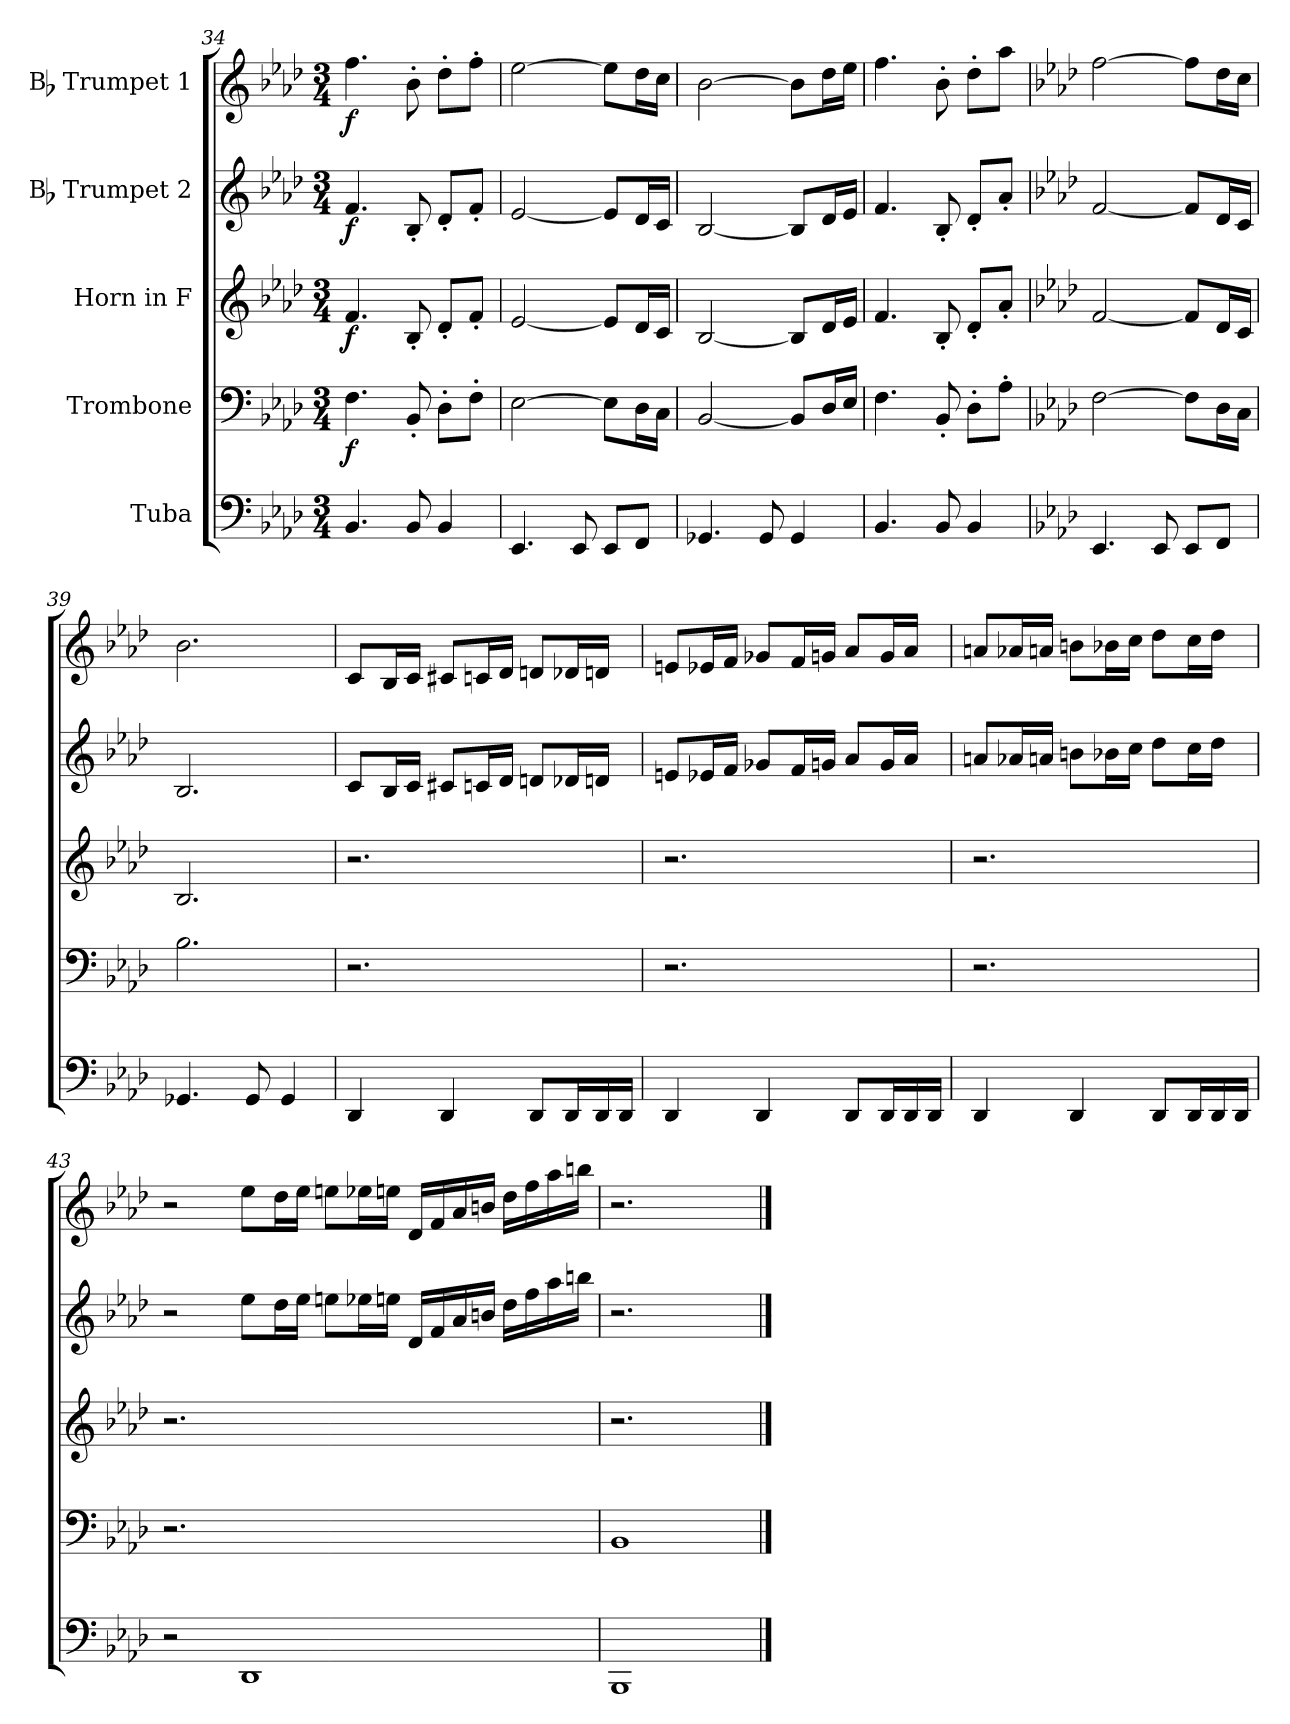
**kern	**kern	**dynam	**kern	**dynam	**kern	**dynam	**kern	**dynam
*part5	*part4	*part4	*part3	*part3	*part2	*part2	*part1	*part1
*staff5	*staff4	*staff4	*staff3	*staff3	*staff2	*staff2	*staff1	*staff1
*I"Tuba	*I"Trombone	*	*I"Horn in F	*	*I"Bb Trumpet 2	*	*I"Bb Trumpet 1	*
*clefF4	*clefF4	*	*clefG2	*	*clefG2	*	*clefG2	*
*k[b-e-a-d-]	*k[b-e-a-d-]	*	*k[b-e-a-d-]	*	*k[b-e-a-d-]	*	*k[b-e-a-d-]	*
*M3/4	*M3/4	*	*M3/4	*	*M3/4	*	*M3/4	*
=34	=34	=34	=34	=34	=34	=34	=34	=34
!	!	!LO:DY:b	!	!LO:DY:b	!	!LO:DY:b	!	!LO:DY:b
4.BB-/	4.F\	f	4.f/	f	4.f/	f	4.ff\	f
8BB-/	8BB-'/	.	8B-'/	.	8B-'/	.	8b-'\	.
4BB-/	8D-'\L	.	8d-'/L	.	8d-'/L	.	8dd-'\L	.
.	8F'\J	.	8f'/J	.	8f'/J	.	8ff'\J	.
=35	=35	=35	=35	=35	=35	=35	=35	=35
4.EE-/	[2E-\	.	[2e-/	.	[2e-/	.	[2ee-\	.
8EE-/	.	.	.	.	.	.	.	.
8EE-/L	8E-\L]	.	8e-/L]	.	8e-/L]	.	8ee-\L]	.
8FF/J	16D-\L	.	16d-/L	.	16d-/L	.	16dd-\L	.
.	16C\JJ	.	16c/JJ	.	16c/JJ	.	16cc\JJ	.
=36	=36	=36	=36	=36	=36	=36	=36	=36
4.GG-X/	[2BB-/	.	[2B-/	.	[2B-/	.	[2b-\	.
8GG-/	.	.	.	.	.	.	.	.
4GG-/	8BB-/L]	.	8B-/L]	.	8B-/L]	.	8b-\L]	.
.	16D-/L	.	16d-/L	.	16d-/L	.	16dd-\L	.
.	16E-/JJ	.	16e-/JJ	.	16e-/JJ	.	16ee-\JJ	.
=37	=37	=37	=37	=37	=37	=37	=37	=37
4.BB-/	4.F\	.	4.f/	.	4.f/	.	4.ff\	.
8BB-/	8BB-'/	.	8B-'/	.	8B-'/	.	8b-'\	.
4BB-/	8D-'\L	.	8d-'/L	.	8d-'/L	.	8dd-'\L	.
.	8A-'\J	.	8a-'/J	.	8a-'/J	.	8aa-\J	.
!!LO:PB:g=z
=38	=38	=38	=38	=38	=38	=38	=38	=38
*k[b-e-a-d-]	*k[b-e-a-d-]	*	*k[b-e-a-d-]	*	*k[b-e-a-d-]	*	*k[b-e-a-d-]	*
4.EE-/	[2F\	.	[2f/	.	[2f/	.	[2ff\	.
8EE-/	.	.	.	.	.	.	.	.
8EE-/L	8F\L]	.	8f/L]	.	8f/L]	.	8ff\L]	.
8FF/J	16D-\L	.	16d-/L	.	16d-/L	.	16dd-\L	.
.	16C\JJ	.	16c/JJ	.	16c/JJ	.	16cc\JJ	.
=39	=39	=39	=39	=39	=39	=39	=39	=39
4.GG-X/	2.B-\	.	2.B-/	.	2.B-/	.	2.b-\	.
8GG-/	.	.	.	.	.	.	.	.
4GG-/	.	.	.	.	.	.	.	.
=40	=40	=40	=40	=40	=40	=40	=40	=40
4DD-/	2.r	.	2.r	.	8c/L	.	8c/L	.
.	.	.	.	.	16B-/L	.	16B-/L	.
.	.	.	.	.	16c/JJ	.	16c/JJ	.
4DD-/	.	.	.	.	8c#X/L	.	8c#X/L	.
.	.	.	.	.	16cn/L	.	16cn/L	.
.	.	.	.	.	16d-/JJ	.	16d-/JJ	.
8DD-/L	.	.	.	.	8dn/L	.	8dn/L	.
16DD-/L	.	.	.	.	16d-X/L	.	16d-X/L	.
16DD-/	.	.	.	.	16dn/JJ	.	16dn/JJ	.
16DD-/JJ	16ryy	.	16ryy	.	16ryy	.	16ryy	.
=41	=41	=41	=41	=41	=41	=41	=41	=41
4DD-/	2.r	.	2.r	.	8en/L	.	8en/L	.
.	.	.	.	.	16e-X/L	.	16e-X/L	.
.	.	.	.	.	16f/JJ	.	16f/JJ	.
4DD-/	.	.	.	.	8g-X/L	.	8g-X/L	.
.	.	.	.	.	16f/L	.	16f/L	.
.	.	.	.	.	16gn/JJ	.	16gn/JJ	.
8DD-/L	.	.	.	.	8a-/L	.	8a-/L	.
16DD-/L	.	.	.	.	16g/L	.	16g/L	.
16DD-/	.	.	.	.	16a-/JJ	.	16a-/JJ	.
16DD-/JJ	16ryy	.	16ryy	.	16ryy	.	16ryy	.
!!LO:LB:g=z
=42	=42	=42	=42	=42	=42	=42	=42	=42
4DD-/	2.r	.	2.r	.	8an/L	.	8an/L	.
.	.	.	.	.	16a-X/L	.	16a-X/L	.
.	.	.	.	.	16an/JJ	.	16an/JJ	.
4DD-/	.	.	.	.	8bn\L	.	8bn\L	.
.	.	.	.	.	16b-X\L	.	16b-X\L	.
.	.	.	.	.	16cc\JJ	.	16cc\JJ	.
8DD-/L	.	.	.	.	8dd-\L	.	8dd-\L	.
16DD-/L	.	.	.	.	16cc\L	.	16cc\L	.
16DD-/	.	.	.	.	16dd-\JJ	.	16dd-\JJ	.
16DD-/JJ	16ryy	.	16ryy	.	16ryy	.	16ryy	.
=43	=43	=43	=43	=43	=43	=43	=43	=43
2r	2.r	.	2.r	.	2r	.	2r	.
1DD-	.	.	.	.	8ee-\L	.	8ee-\L	.
.	.	.	.	.	16dd-\L	.	16dd-\L	.
.	.	.	.	.	16ee-\JJ	.	16ee-\JJ	.
.	2.ryy	.	2.ryy	.	8een\L	.	8een\L	.
.	.	.	.	.	16ee-X\L	.	16ee-X\L	.
.	.	.	.	.	16een\JJ	.	16een\JJ	.
.	.	.	.	.	16d-/LL	.	16d-/LL	.
.	.	.	.	.	16f/	.	16f/	.
.	.	.	.	.	16a-/	.	16a-/	.
.	.	.	.	.	16bn/JJ	.	16bn/JJ	.
.	.	.	.	.	16dd-\LL	.	16dd-\LL	.
.	.	.	.	.	16ff\	.	16ff\	.
.	.	.	.	.	16aa-\	.	16aa-\	.
.	.	.	.	.	16bbn\JJ	.	16bbn\JJ	.
=44	=44	=44	=44	=44	=44	=44	=44	=44
1BBB-	1BB-	.	2.r	.	2.r	.	2.r	.
.	.	.	4ryy	.	4ryy	.	4ryy	.
==	==	==	==	==	==	==	==	==
*-	*-	*-	*-	*-	*-	*-	*-	*-
